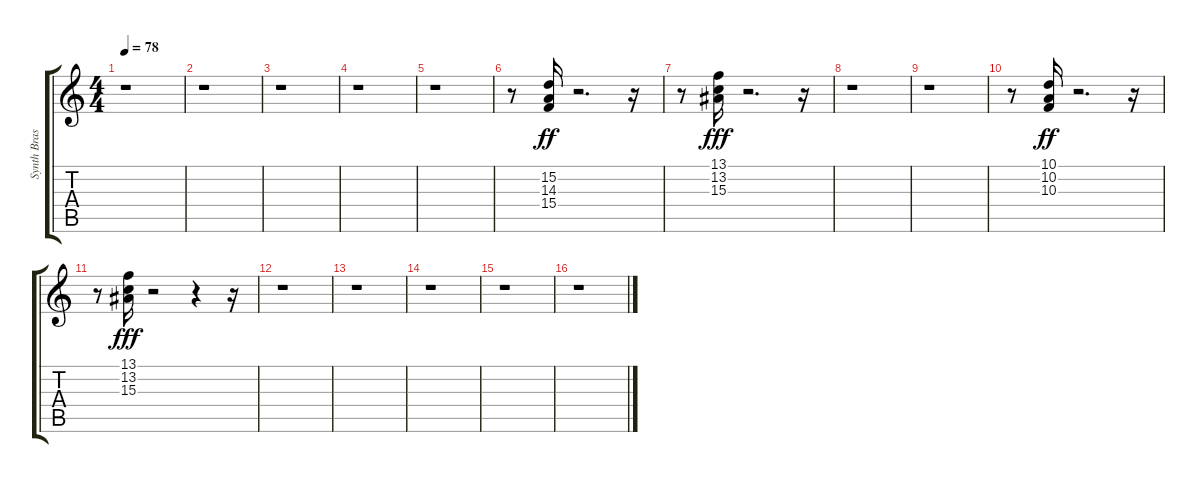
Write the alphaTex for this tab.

\track ("Synth Brass1        " "Synth Bras") {instrument synthbrass1}
\staff {score tabs}
\tuning (E4 B3 G3 D3 A2 E2) {hide}
\ts (4 4)
\tempo 78
\clef g2
\ks c
r.1{dy ff} |
r.1 |
r.1 |
r.1 |
r.1 |
r.8 (15.2 14.3 15.4).16 r.2{d} r.16 |
r.8 (13.1 13.2 15.3).16{dy fff} r.2{d} r.16 |
r.1 |
r.1 |
r.8 (10.1 10.2 10.3).16{dy ff} r.2{d} r.16 |
r.8 (13.1 13.2 15.3).16{dy fff} r.2 r.4 r.16 |
r.1 |
r.1 |
r.1 |
r.1 |
r.1
